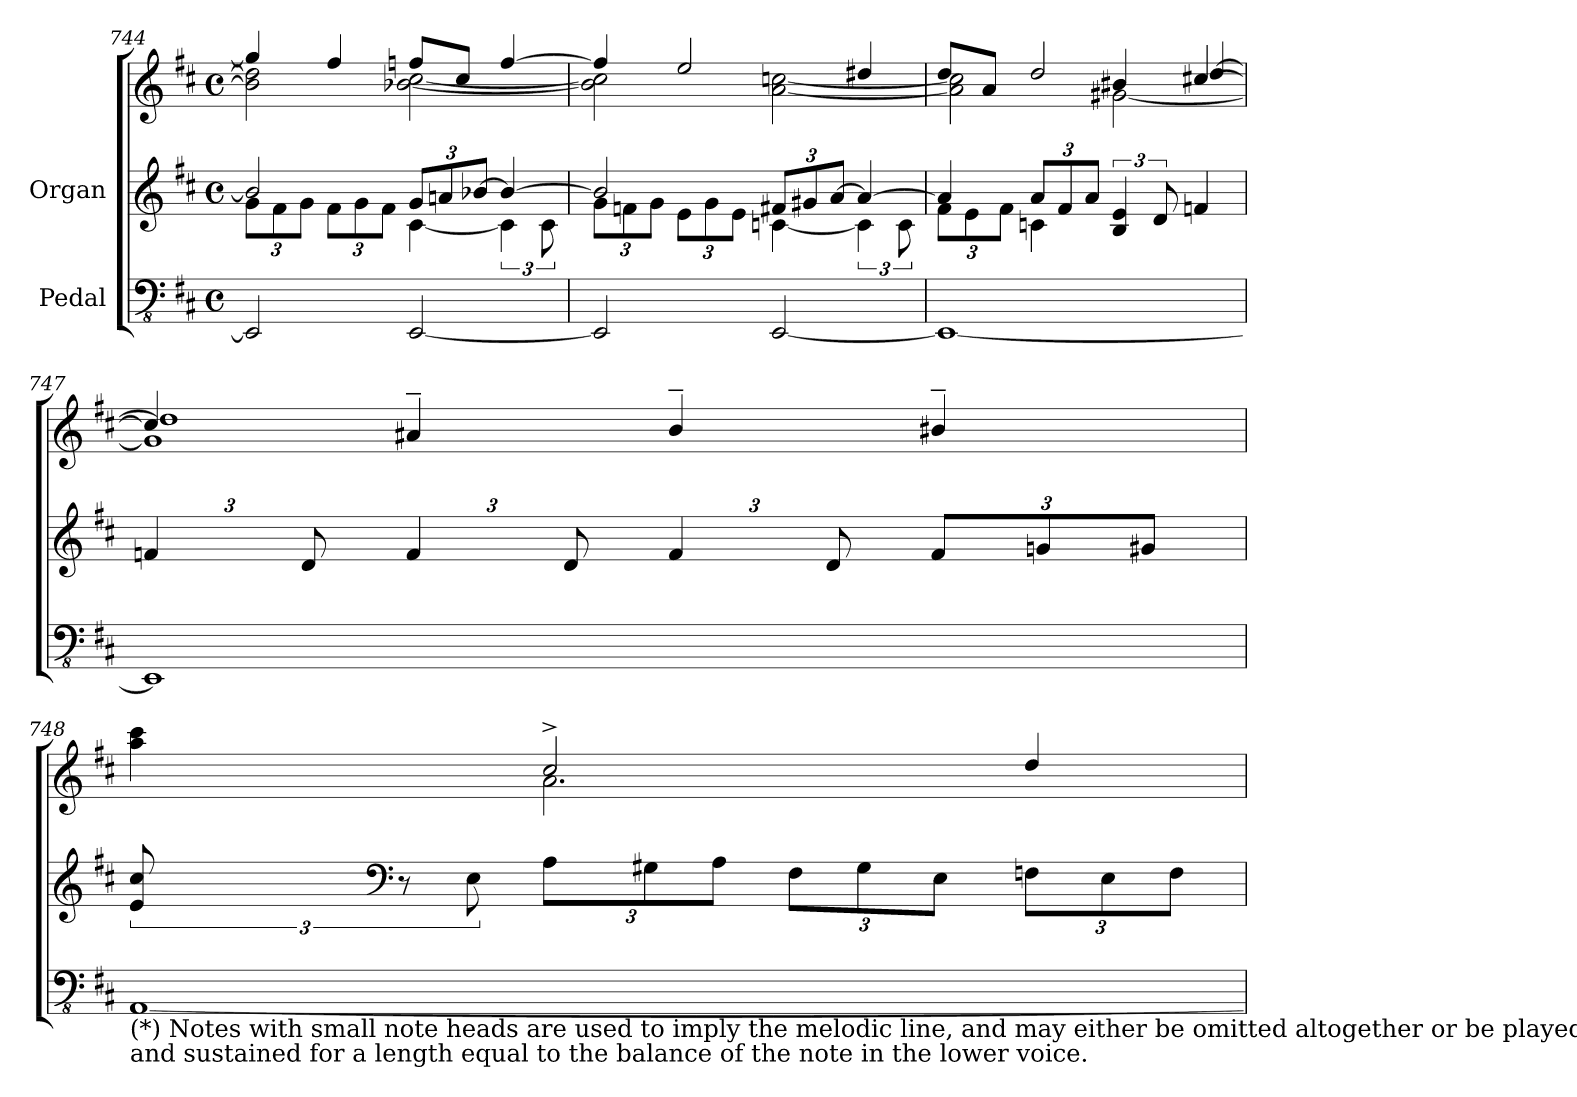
**kern	**kern	**kern
*part2	*part1	*part1
*staff3	*staff2	*staff1
*I"Pedal	*I"Organ	*
*clefFv4	*clefG2	*clefG2
*k[f#c#]	*k[f#c#]	*k[f#c#]
*M4/4	*M4/4	*M4/4
*met(c)	*met(c)	*met(c)
=744	=744	=744
*	*^	*
*	*	*Xbrackettup	*
*	*	*	*^
2EEE/]	2b/]	12g\L	4gg/]	2b\] 2dd\]
.	.	12f#\	.	.
.	.	12g\J	.	.
.	.	12f#\L	4ff#/	.
.	.	12g\	.	.
.	.	12f#\J	.	.
[2EEE/	12g/L	[4c#\	8ffn/L	[2b-X\ [2cc#\
.	12an/	.	.	.
.	.	.	8cc#!/J	.
.	[12b-X/J	.	.	.
*	*	*brackettup	*	*
.	4b-/_	6c#\]	[4ff/	.
.	.	12c#\	.	.
=745	=745	=745	=745	=745
*	*	*Xbrackettup	*	*
2EEE/]	2b-/]	12g\L	4ff/]	2b-\] 2cc#\]
.	.	12fn\	.	.
.	.	12g\J	.	.
.	.	12e\L	2ee/	.
.	.	12g\	.	.
.	.	12e\J	.	.
[2EEE/	12f#X/L	[4cn\	.	[2a\ [2ccn\
.	12g#X/	.	.	.
.	[12a/J	.	.	.
*	*	*brackettup	*	*
.	4a/_	6c\]	4dd#X/	.
.	.	12c\	.	.
*	*	*	*v	*v
!!LO:LB:g=z
=746	=746	=746	=746
*	*	*Xbrackettup	*
*	*	*	*^
*	*	*	*	*^
1EEE_	4a/]	12f#\L	8dd/L	2a\] 2cc\]	2ryy
.	.	12e\	.	.	.
.	.	.	8a!/J	.	.
.	.	12f#\J	.	.	.
.	12a/L	4cn\	2dd/	.	.
.	12f#/	.	.	.	.
.	12a/J	.	.	.	.
*	*brackettup	*	*	*	*
.	6B/ 6e/	2rffyy	.	[2g#X\	4b#X/
.	12d/	.	.	.	.
.	4fn/	.	[4cc#X/	.	[4dd/
*	*v	*v	*	*	*
=747	=747	=747	=747	=747
1EEE]	6fn/	4cc#/]	1g#]	1dd]
.	12d/	.	.	.
.	6f/	4a#X~/	.	.
.	12d/	.	.	.
.	6f/	4b~/	.	.
.	12d/	.	.	.
*	*Xbrackettup	*	*	*
.	12f/L	4b#X~/	.	.
.	12gn/	.	.	.
.	12g#X/J	.	.	.
*	*	*v	*v	*v
=748	=748	=748
*	*brackettup	*
*	*	*^
!LO:TX:b:t=(*) Notes with small note heads are used to imply the melodic line, and may either be omitted altogether or be played	!	!	!
!LO:TX:b:t=and sustained for a length equal to the balance of the note in the lower voice.	!	!	!
[1AAA	12e/ 12cc#/	4aa\ 4ccc#\	4ryy
*	*clefF4	*	*
.	12r	.	.
.	12E\	.	.
*	*Xbrackettup	*	*
.	12A\L	2cc#^/	2.a\
.	12G#X\	.	.
.	12A\J	.	.
.	12F#\L	.	.
.	12G#\	.	.
.	12E\J	.	.
.	12Fn\L	4dd/	.
.	12E\	.	.
.	12F\J	.	.
*	*	*v	*v
=	=	=
*-	*-	*-
